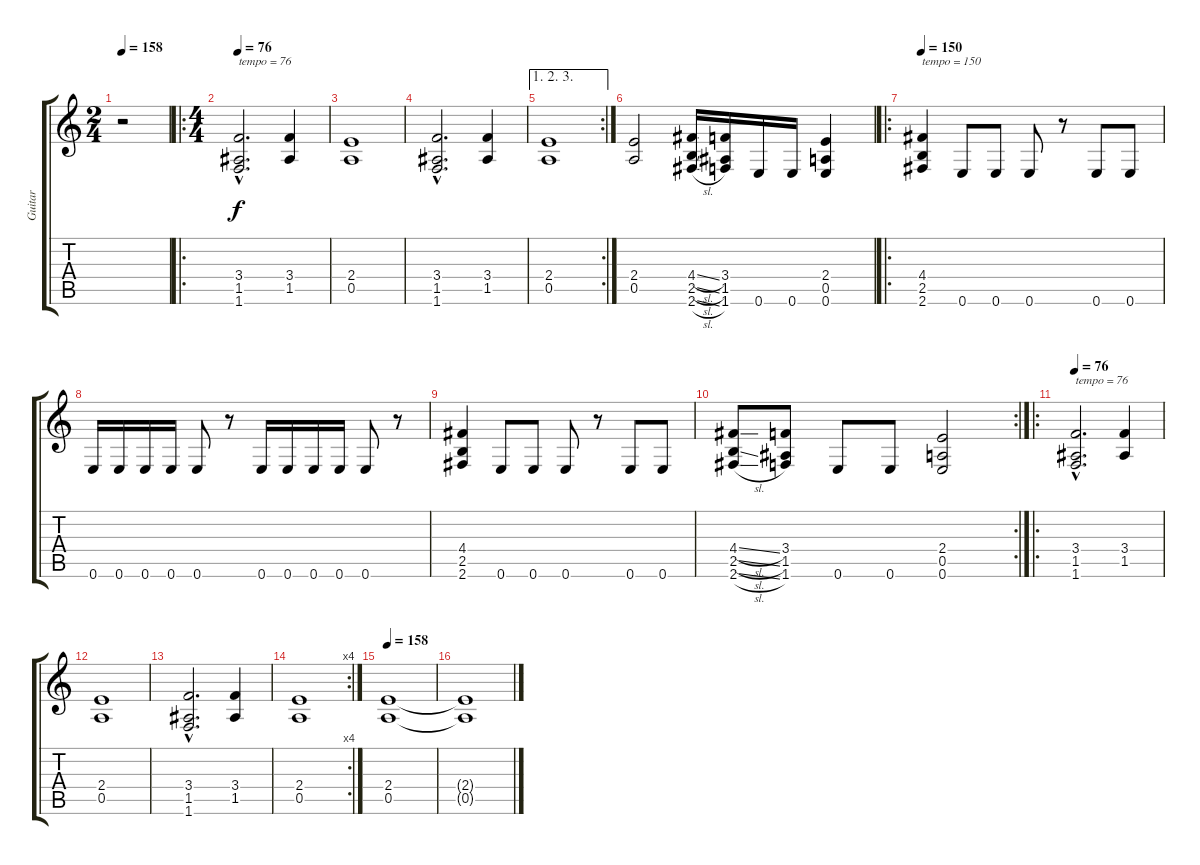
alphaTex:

\track ("Guitar" "Guitar") {instrument distortionguitar}
\staff {score tabs}
\tuning (E4 B3 G3 D3 A2 E2) {hide}
\ts (2 4)
\tempo 158
\tempo 76
\tempo 158
\clef g2
\ks c
r.2{dy f instrument distortionguitar} |
\ro
\ts (4 4)
\tempo 76
(3.4{hac} 1.5{hac} 1.6{hac}).2{d txt "tempo = 76"} (3.4 1.5).4 |
(2.4 0.5).1 |
(3.4{hac} 1.5{hac} 1.6{hac}).2{d} (3.4 1.5).4 |
\ae (1 2 3)
\rc 2
(2.4 0.5).1 |
(2.4 0.5).2 (4.4{sl} 2.5{sl} 2.6{sl}).16 (3.4 1.5 1.6).16 0.6.16 0.6.16 (2.4 0.5 0.6).4 |
\ro
\tempo 158
\tempo 150
(4.4 2.5 2.6).4{txt "tempo = 150"} 0.6.8 0.6.8 0.6.8 r.8 0.6.8 0.6.8 |
0.6.16 0.6.16 0.6.16 0.6.16 0.6.8 r.8 0.6.16 0.6.16 0.6.16 0.6.16 0.6.8 r.8 |
(4.4 2.5 2.6).4 0.6.8 0.6.8 0.6.8 r.8 0.6.8 0.6.8 |
\rc 2
(4.4{sl} 2.5{sl} 2.6{sl}).8 (3.4 1.5 1.6).8 0.6.8 0.6.8 (2.4 0.5 0.6).2 |
\ro
\tempo 76
(3.4{hac} 1.5{hac} 1.6{hac}).2{d txt "tempo = 76"} (3.4 1.5).4 |
(2.4 0.5).1 |
(3.4{hac} 1.5{hac} 1.6{hac}).2{d} (3.4 1.5).4 |
\rc 4
(2.4 0.5).1 |
\tempo 158
(2.4 0.5).1{volume 0} |
(2.4{t} 0.5{t}).1
